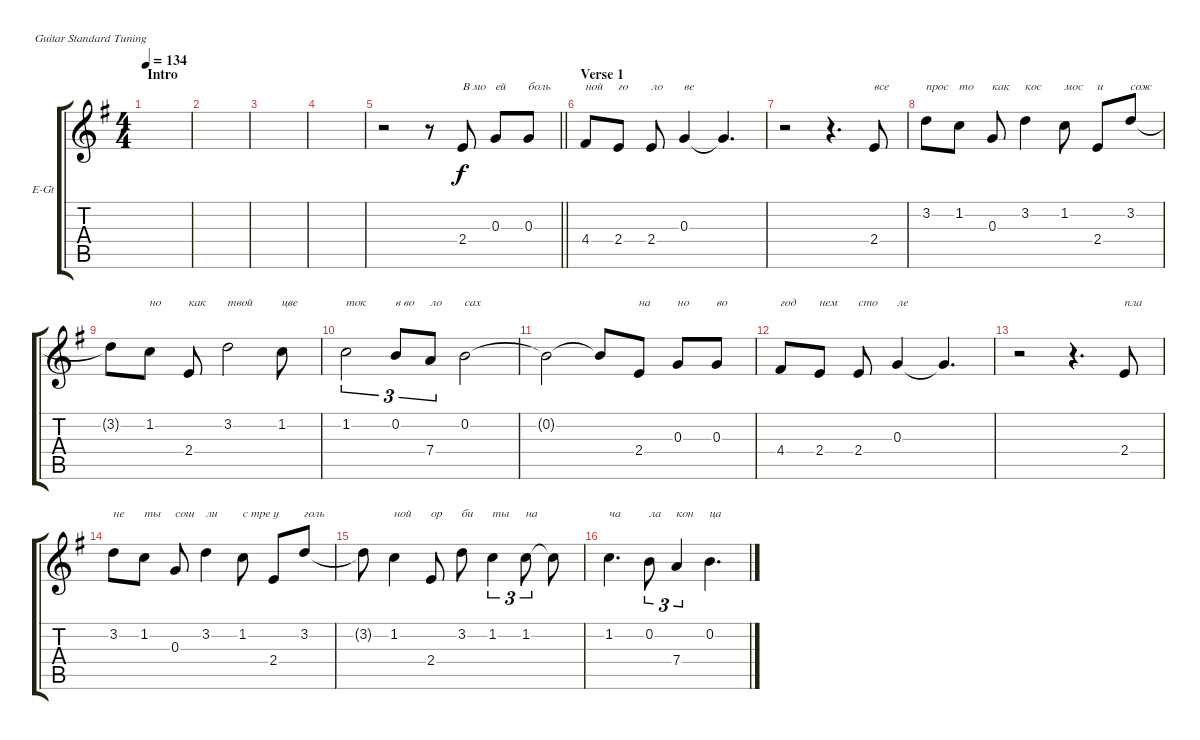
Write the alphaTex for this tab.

\bracketExtendMode groupsimilarinstruments
\firstSystemTrackNameOrientation horizontal
\otherSystemsTrackNameOrientation horizontal
\track ("vocal (Artur Potemkin)" "E-Gt") {instrument electricguitarclean}
\staff {score tabs}
\tuning (E4 B3 G3 D3 A2 E2)
\ts (4 4)
\beaming (8 2 2 2 2)
\section ("" "Intro")
\tempo 134
\clef g2
\scale
0.487395
\ks eminor
|
\scale
0.256303 |
\scale
0.256303 |
\scale
0.333333 |
\scale
0.333333
\barLineRight lightlight
r.2 r.8 2.4.8{txt "В мо"} 0.3.8{txt "ей"} 0.3.8{txt "боль"} |
\section ("" "Verse 1")
\scale
0.333333 4.4.8{txt "ной"} 2.4.8{txt "го"} 2.4.8{txt "ло"} 0.3.4{txt "ве"} 0.3{t}.4{d} |
\scale
0.333333 r.2 r.4{d} 2.4.8{txt "все"} |
\scale
0.333333 3.2.8{txt "прос"} 1.2.8{txt "то"} 0.3.8{txt "как"} 3.2.4{txt "кос"} 1.2.8{txt "мос"} 2.4.8{txt "и"} 3.2.8{txt "сож"} |
\scale
0.333333 3.2{t}.8 1.2.8{txt "но"} 2.4.8{txt "как"} 3.2.2{txt "твой"} 1.2.8{txt "цве"} |
\scale
0.333333 1.2.2{tu (3 2) txt "ток"} 0.2.8{tu (3 2) txt "в во"} 7.4.8{tu (3 2) txt "ло"} 0.2.2{txt "сах"} |
\scale
0.333333 0.2{t}.2 0.2{t}.8 2.4.8{txt "на"} 0.3.8{txt "но"} 0.3.8{txt "во"} |
\scale
0.333333 4.4.8{txt "год"} 2.4.8{txt "нем"} 2.4.8{txt "сто"} 0.3.4{txt "ле"} 0.3{t}.4{d} |
\scale
0.333333 r.2 r.4{d} 2.4.8{txt "пла"} |
\scale
0.333333 3.2.8{txt "не"} 1.2.8{txt "ты"} 0.3.8{txt "сош"} 3.2.4{txt "ли"} 1.2.8{txt "с тре"} 2.4.8{txt "у"} 3.2.8{txt "голь"} |
\scale
0.333333 3.2{t}.8 1.2.4{txt "ной"} 2.4.8{txt "ор"} 3.2.8{txt "би"} 1.2.4{tu (3 2) txt "ты"} 1.2.8{tu (3 2) txt "на"} 1.2{t}.8 |
\scale
0.333333 1.2.4{d txt "ча"} 0.2.8{tu (3 2) txt "ла"} 7.4.4{tu (3 2) txt "кон"} 0.2.4{d txt "ца"}
